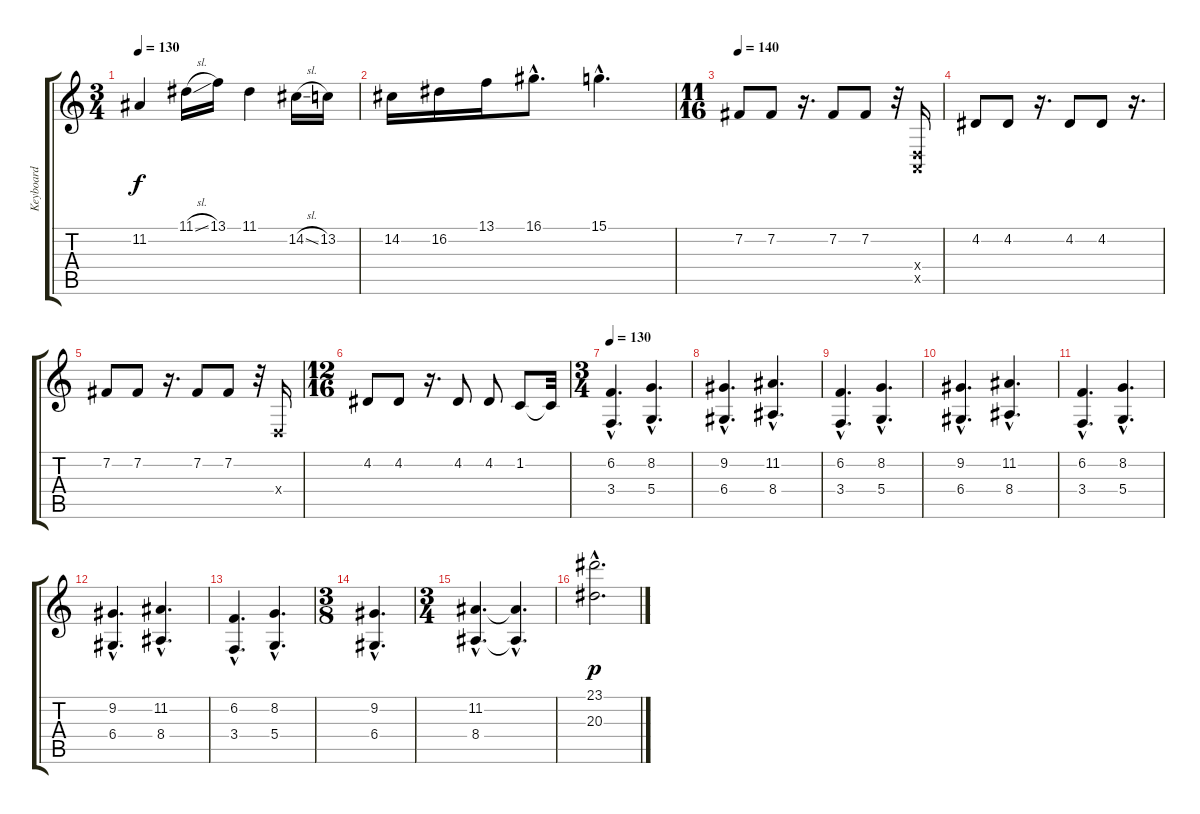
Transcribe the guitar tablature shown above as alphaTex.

\track ("Keyboard" "Keyboard") {instrument stringensemble1}
\staff {score tabs}
\tuning (E4 B3 G3 D3 A2 E2) {hide}
\ts (3 4)
\tempo 130
\clef g2
\ks c
11.2.4{dy f} 11.1{sl}.16 13.1.16 11.1.4 14.2{sl}.16 13.2.16 |
14.2.16 16.2.16 13.1.16 16.1{hac}.8{d} 15.1{hac}.4{d} |
\ts (11 16)
\tempo 140
7.2.8 7.2.8 r.16{d} 7.2.8 7.2.8 r.32 (0.4{x} 0.5{x}).16 |
4.2.8 4.2.8 r.16{d} 4.2.8 4.2.8 r.16{d} |
7.2.8 7.2.8 r.16{d} 7.2.8 7.2.8 r.32 0.4{x}.16 |
\ts (12 16)
4.2.8 4.2.8 r.16{d} 4.2.8 4.2.8 1.2.8 1.2{t}.32 |
\ts (3 4)
\tempo 130
(6.2{hac} 3.4{hac}).4{d} (8.2{hac} 5.4{hac}).4{d} |
(9.2{hac} 6.4{hac}).4{d} (11.2{hac} 8.4{hac}).4{d} |
(6.2{hac} 3.4{hac}).4{d} (8.2{hac} 5.4{hac}).4{d} |
(9.2{hac} 6.4{hac}).4{d} (11.2{hac} 8.4{hac}).4{d} |
(6.2{hac} 3.4{hac}).4{d} (8.2{hac} 5.4{hac}).4{d} |
(9.2{hac} 6.4{hac}).4{d} (11.2{hac} 8.4{hac}).4{d} |
(6.2{hac} 3.4{hac}).4{d} (8.2{hac} 5.4{hac}).4{d} |
\ts (3 8)
(9.2{hac} 6.4{hac}).4{d} |
\ts (3 4)
(11.2{hac} 8.4{hac}).4{d} (11.2{hac t} 8.4{hac t}).4{d} |
(23.1{hac} 20.3{hac}).2{d dy p volume 12 instrument stringensemble1}
